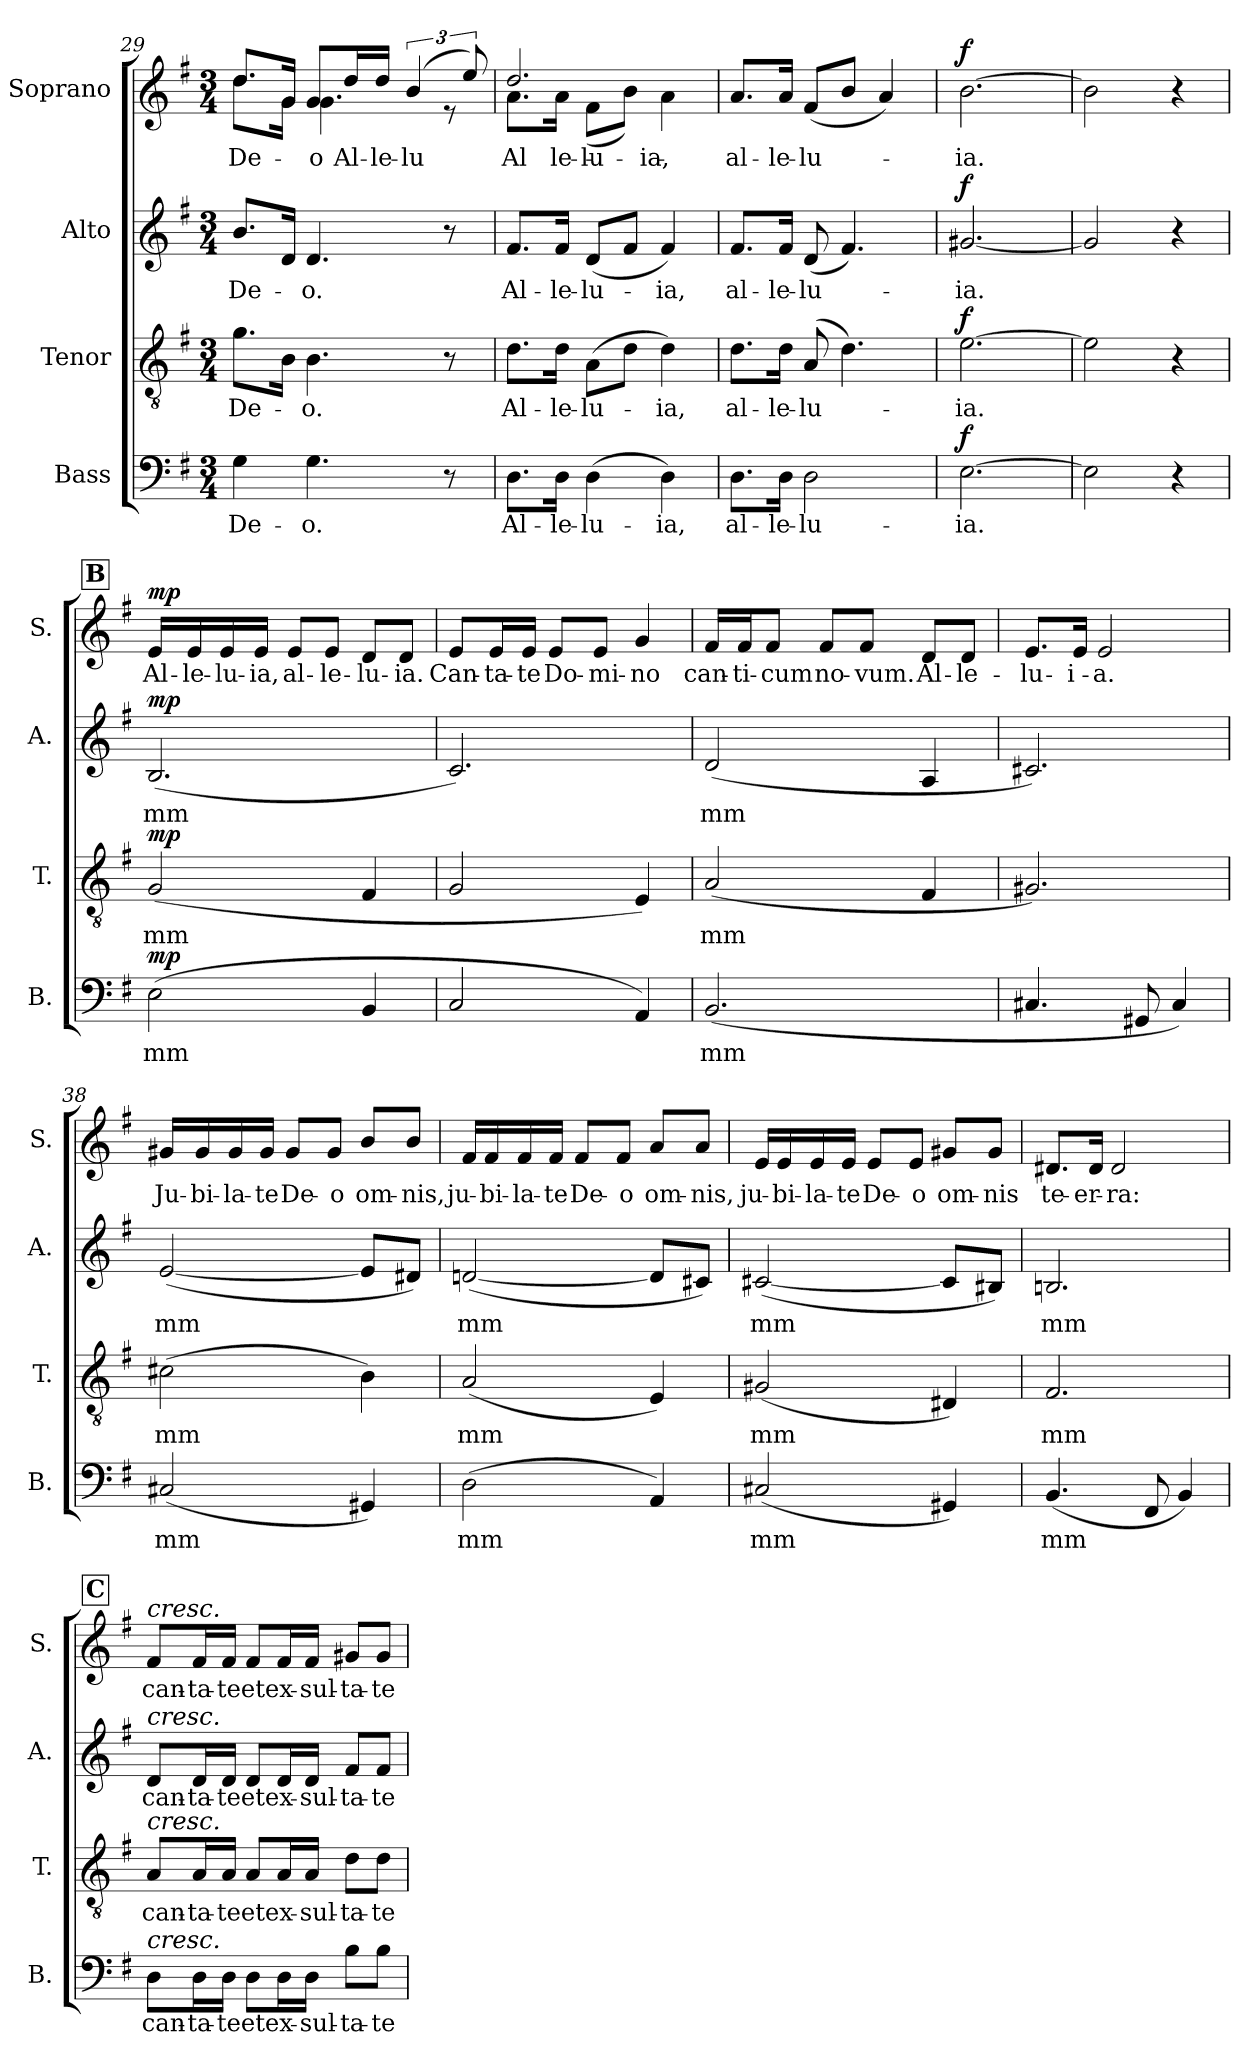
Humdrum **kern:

**kern	**text	**dynam	**kern	**text	**dynam	**kern	**text	**dynam	**kern	**text	**dynam
*part4	*part4	*part4	*part3	*part3	*part3	*part2	*part2	*part2	*part1	*part1	*part1
*staff4	*staff4	*staff4	*staff3	*staff3	*staff3	*staff2	*staff2	*staff2	*staff1	*staff1	*staff1
*I"Bass	*	*	*I"Tenor	*	*	*I"Alto	*	*	*I"Soprano	*	*
*I'B.	*	*	*I'T.	*	*	*I'A.	*	*	*I'S.	*	*
*clefF4	*	*	*clefGv2	*	*	*clefG2	*	*	*clefG2	*	*
*k[f#]	*	*	*k[f#]	*	*	*k[f#]	*	*	*k[f#]	*	*
*M3/4	*	*	*M3/4	*	*	*M3/4	*	*	*M3/4	*	*
=29	=29	=29	=29	=29	=29	=29	=29	=29	=29	=29	=29
!	!	!	!	!	!	!	!	!	!LO:TX:a:i:t=cresc.	!	!
!	!LO:LY:b	!	!	!LO:LY:b	!	!	!LO:LY:b	!	!	!LO:LY:b	!
*	*	*	*	*	*	*	*	*	*^	*	*
4G\	De-	.	8.g\L	De-	.	8.b/L	De-	.	8.dd/L	8.dd\L	De-	.
.	.	.	16B\Jk	.	.	16d/Jk	.	.	16g/Jk	16g\Jk	.	.
!	!LO:LY:b	!	!	!LO:LY:b	!	!	!LO:LY:b	!	!	!	!LO:LY:b	!
4.G\	-o.	.	4.B\	-o.	.	4.d/	-o.	.	8g/L	4.g\	-o	.
!	!	!	!	!	!	!	!	!	!	!	!LO:LY:a	!
.	.	.	.	.	.	.	.	.	16dd/L	.	Al-	.
!	!	!	!	!	!	!	!	!	!	!	!LO:LY:a	!
.	.	.	.	.	.	.	.	.	16dd/JJ	.	-le-	.
!	!	!	!	!	!	!	!	!	!	!	!LO:LY:a	!
.	.	.	.	.	.	.	.	.	(>6b/	.	-lu	.
8r	.	.	8r	.	.	8r	.	.	.	8r	.	.
.	.	.	.	.	.	.	.	.	12ee/)	.	.	.
!!LO:LB:g=z	!!
=30	=30	=30	=30	=30	=30	=30	=30	=30	=30	=30	=30	=30
!	!LO:LY:b	!	!	!LO:LY:b	!	!	!LO:LY:b	!	!	!	!LO:LY:a	!
!	!	!	!	!	!	!	!	!	!	!	!LO:LY:b	!
8.D\L	Al-	.	8.d\L	Al-	.	8.f#/L	Al-	.	2.dd/	8.a\L	Al-	.
!	!LO:LY:b	!	!	!LO:LY:b	!	!	!LO:LY:b	!	!	!	!LO:LY:b	!
16D\Jk	-le-	.	16d\Jk	-le-	.	16f#/Jk	-le-	.	.	16a\Jk	-le-	.
!	!LO:LY:b	!	!	!LO:LY:b	!	!	!LO:LY:b	!	!	!	!LO:LY:b	!
(>4D\	-lu-	.	(>8A\L	-lu-	.	(<8d/L	-lu-	.	.	(<8f#\L	-lu-	.
.	.	.	8d\J	.	.	8f#/J	.	.	.	8b\J)	.	.
!	!LO:LY:b	!	!	!LO:LY:b	!	!	!LO:LY:b	!	!	!	!LO:LY:b	!
4D\)	-ia,	.	4d\)	-ia,	.	4f#/)	-ia,	.	.	4a\	-ia,	.
=31	=31	=31	=31	=31	=31	=31	=31	=31	=31	=31	=31	=31
!	!LO:LY:b	!	!	!LO:LY:b	!	!	!LO:LY:b	!	!	!	!LO:LY:b	!
*	*	*	*	*	*	*	*	*	*v	*v	*	*
8.D\L	al-	.	8.d\L	al-	.	8.f#/L	al-	.	8.a/L	al-	.
!	!LO:LY:b	!	!	!LO:LY:b	!	!	!LO:LY:b	!	!	!LO:LY:b	!
16D\Jk	-le-	.	16d\Jk	-le-	.	16f#/Jk	-le-	.	16a/Jk	-le-	.
!	!LO:LY:b	!	!	!LO:LY:b	!	!	!LO:LY:b	!	!	!LO:LY:b	!
2D\	-lu-	.	(>8A/	-lu-	.	(<8d/	-lu-	.	(<8f#/L	-lu-	.
.	.	.	4.d\)	.	.	4.f#/)	.	.	8b/J	.	.
.	.	.	.	.	.	.	.	.	4a/)	.	.
=32	=32	=32	=32	=32	=32	=32	=32	=32	=32	=32	=32
!	!LO:LY:b	!LO:DY:a	!	!LO:LY:b	!LO:DY:a	!	!LO:LY:b	!LO:DY:a	!	!LO:LY:b	!LO:DY:a
[2.E\	-ia.	f	[2.e\	-ia.	f	[2.g#X/	-ia.	f	[2.b\	-ia.	f
=33	=33	=33	=33	=33	=33	=33	=33	=33	=33	=33	=33
2E\]	.	.	2e\]	.	.	2g#/]	.	.	2b\]	.	.
4r	.	.	4r	.	.	4r	.	.	4r	.	.
!!LO:REH:place=s1:a:B:fs=14:t=B
=34	=34	=34	=34	=34	=34	=34	=34	=34	=34	=34	=34
!	!LO:LY:b	!LO:DY:a	!	!LO:LY:b	!LO:DY:a	!	!LO:LY:b	!LO:DY:a	!	!LO:LY:b	!LO:DY:a
(>2E\	mm	mp	(>2G/	mm	mp	(<2.B/	mm	mp	16e/LL	Al-	mp
!	!	!	!	!	!	!	!	!	!	!LO:LY:b	!
.	.	.	.	.	.	.	.	.	16e/	-le-	.
!	!	!	!	!	!	!	!	!	!	!LO:LY:b	!
.	.	.	.	.	.	.	.	.	16e/	-lu-	.
!	!	!	!	!	!	!	!	!	!	!LO:LY:b	!
.	.	.	.	.	.	.	.	.	16e/JJ	-ia,	.
!	!	!	!	!	!	!	!	!	!	!LO:LY:b	!
.	.	.	.	.	.	.	.	.	8e/L	al-	.
!	!	!	!	!	!	!	!	!	!	!LO:LY:b	!
.	.	.	.	.	.	.	.	.	8e/J	-le-	.
!	!	!	!	!	!	!	!	!	!	!LO:LY:b	!
4BB/	.	.	4F#/	.	.	.	.	.	8d/L	-lu-	.
!	!	!	!	!	!	!	!	!	!	!LO:LY:b	!
.	.	.	.	.	.	.	.	.	8d/J	-ia.	.
!!LO:PB:g=z
=35	=35	=35	=35	=35	=35	=35	=35	=35	=35	=35	=35
!	!	!	!	!	!	!	!	!	!	!LO:LY:b	!
2C/	.	.	2G/	.	.	2.c/)	.	.	8e/L	Can-	.
!	!	!	!	!	!	!	!	!	!	!LO:LY:b	!
.	.	.	.	.	.	.	.	.	16e/L	-ta-	.
!	!	!	!	!	!	!	!	!	!	!LO:LY:b	!
.	.	.	.	.	.	.	.	.	16e/JJ	-te	.
!	!	!	!	!	!	!	!	!	!	!LO:LY:b	!
.	.	.	.	.	.	.	.	.	8e/L	Do-	.
!	!	!	!	!	!	!	!	!	!	!LO:LY:b	!
.	.	.	.	.	.	.	.	.	8e/J	-mi-	.
!	!	!	!	!	!	!	!	!	!	!LO:LY:b	!
4AA/)	.	.	4E/)	.	.	.	.	.	4g/	-no	.
=36	=36	=36	=36	=36	=36	=36	=36	=36	=36	=36	=36
!	!LO:LY:b	!	!	!LO:LY:b	!	!	!LO:LY:b	!	!	!LO:LY:b	!
(>2.BB/	mm	.	(<2A/	mm	.	(<2d/	mm	.	16f#/LL	can-	.
!	!	!	!	!	!	!	!	!	!	!LO:LY:b	!
.	.	.	.	.	.	.	.	.	16f#/J	-ti-	.
!	!	!	!	!	!	!	!	!	!	!LO:LY:b	!
.	.	.	.	.	.	.	.	.	8f#/J	-cum	.
!	!	!	!	!	!	!	!	!	!	!LO:LY:b	!
.	.	.	.	.	.	.	.	.	8f#/L	no-	.
!	!	!	!	!	!	!	!	!	!	!LO:LY:b	!
.	.	.	.	.	.	.	.	.	8f#/J	-vum.	.
!	!	!	!	!	!	!	!	!	!	!LO:LY:b	!
.	.	.	4F#/	.	.	4A/	.	.	8d/L	Al-	.
!	!	!	!	!	!	!	!	!	!	!LO:LY:b	!
.	.	.	.	.	.	.	.	.	8d/J	-le-	.
=37	=37	=37	=37	=37	=37	=37	=37	=37	=37	=37	=37
!	!	!	!	!	!	!	!	!	!	!LO:LY:b	!
4.C#X/	.	.	2.G#X/)	.	.	2.c#X/)	.	.	8.e/L	-lu-	.
!	!	!	!	!	!	!	!	!	!	!LO:LY:b	!
.	.	.	.	.	.	.	.	.	16e/Jk	-i-	.
!	!	!	!	!	!	!	!	!	!	!LO:LY:b	!
.	.	.	.	.	.	.	.	.	2e/	-a.	.
8GG#X/	.	.	.	.	.	.	.	.	.	.	.
4C#/)	.	.	.	.	.	.	.	.	.	.	.
=38	=38	=38	=38	=38	=38	=38	=38	=38	=38	=38	=38
!	!LO:LY:b	!	!	!LO:LY:b	!	!	!LO:LY:b	!	!	!LO:LY:b	!
(<2C#X/	mm	.	(>2c#X\	mm	.	(<[2e/	mm	.	16g#X/LL	Ju-	.
!	!	!	!	!	!	!	!	!	!	!LO:LY:b	!
.	.	.	.	.	.	.	.	.	16g#/	-bi-	.
!	!	!	!	!	!	!	!	!	!	!LO:LY:b	!
.	.	.	.	.	.	.	.	.	16g#/	-la-	.
!	!	!	!	!	!	!	!	!	!	!LO:LY:b	!
.	.	.	.	.	.	.	.	.	16g#/JJ	-te	.
!	!	!	!	!	!	!	!	!	!	!LO:LY:b	!
.	.	.	.	.	.	.	.	.	8g#/L	De-	.
!	!	!	!	!	!	!	!	!	!	!LO:LY:b	!
.	.	.	.	.	.	.	.	.	8g#/J	-o	.
!	!	!	!	!	!	!	!	!	!	!LO:LY:b	!
4GG#X/)	.	.	4B\)	.	.	8e/L]	.	.	8b/L	om-	.
!	!	!	!	!	!	!	!	!	!	!LO:LY:b	!
.	.	.	.	.	.	8d#X/J)	.	.	8b/J	-nis,	.
!!LO:LB:g=z
=39	=39	=39	=39	=39	=39	=39	=39	=39	=39	=39	=39
!	!LO:LY:b	!	!	!LO:LY:b	!	!	!LO:LY:b	!	!	!LO:LY:b	!
(>2D\	mm	.	(<2A/	mm	.	(<[2dn/	mm	.	16f#/LL	ju-	.
!	!	!	!	!	!	!	!	!	!	!LO:LY:b	!
.	.	.	.	.	.	.	.	.	16f#/	-bi-	.
!	!	!	!	!	!	!	!	!	!	!LO:LY:b	!
.	.	.	.	.	.	.	.	.	16f#/	-la-	.
!	!	!	!	!	!	!	!	!	!	!LO:LY:b	!
.	.	.	.	.	.	.	.	.	16f#/JJ	-te	.
!	!	!	!	!	!	!	!	!	!	!LO:LY:b	!
.	.	.	.	.	.	.	.	.	8f#/L	De-	.
!	!	!	!	!	!	!	!	!	!	!LO:LY:b	!
.	.	.	.	.	.	.	.	.	8f#/J	-o	.
!	!	!	!	!	!	!	!	!	!	!LO:LY:b	!
4AA/)	.	.	4E/)	.	.	8dn/L]	.	.	8a/L	om-	.
!	!	!	!	!	!	!	!	!	!	!LO:LY:b	!
.	.	.	.	.	.	8c#X/J)	.	.	8a/J	-nis,	.
=40	=40	=40	=40	=40	=40	=40	=40	=40	=40	=40	=40
!	!LO:LY:b	!	!	!LO:LY:b	!	!	!LO:LY:b	!	!	!LO:LY:b	!
(<2C#X/	mm	.	(<2G#X/	mm	.	(<[2c#X/	mm	.	16e/LL	ju-	.
!	!	!	!	!	!	!	!	!	!	!LO:LY:b	!
.	.	.	.	.	.	.	.	.	16e/	-bi-	.
!	!	!	!	!	!	!	!	!	!	!LO:LY:b	!
.	.	.	.	.	.	.	.	.	16e/	-la-	.
!	!	!	!	!	!	!	!	!	!	!LO:LY:b	!
.	.	.	.	.	.	.	.	.	16e/JJ	-te	.
!	!	!	!	!	!	!	!	!	!	!LO:LY:b	!
.	.	.	.	.	.	.	.	.	8e/L	De-	.
!	!	!	!	!	!	!	!	!	!	!LO:LY:b	!
.	.	.	.	.	.	.	.	.	8e/J	-o	.
!	!	!	!	!	!	!	!	!	!	!LO:LY:b	!
4GG#X/)	.	.	4D#X/)	.	.	8c#/L]	.	.	8g#X/L	om-	.
!	!	!	!	!	!	!	!	!	!	!LO:LY:b	!
.	.	.	.	.	.	8B#X/J)	.	.	8g#/J	-nis	.
=41	=41	=41	=41	=41	=41	=41	=41	=41	=41	=41	=41
!	!LO:LY:b	!	!	!LO:LY:b	!	!	!LO:LY:b	!	!	!LO:LY:b	!
(<4.BB/	mm	.	2.F#/	mm	.	2.Bn/	mm	.	8.d#X/L	te-	.
!	!	!	!	!	!	!	!	!	!	!LO:LY:b	!
.	.	.	.	.	.	.	.	.	16d#/Jk	-er-	.
!	!	!	!	!	!	!	!	!	!	!LO:LY:b	!
.	.	.	.	.	.	.	.	.	2d#/	-ra:	.
8FF#/	.	.	.	.	.	.	.	.	.	.	.
4BB/)	.	.	.	.	.	.	.	.	.	.	.
!!LO:PB:g=z
!!LO:REH:place=s1:a:B:fs=14:t=C
=42	=42	=42	=42	=42	=42	=42	=42	=42	=42	=42	=42
!	!	!	!	!	!	!	!	!	!LO:TX:a:i:t=cresc.	!	!
!	!	!	!	!	!	!LO:TX:a:i:t=cresc.	!	!	!	!	!
!	!	!	!LO:TX:a:i:t=cresc.	!	!	!	!	!	!	!	!
!LO:TX:a:i:t=cresc.	!	!	!	!	!	!	!	!	!	!	!
!	!LO:LY:b	!	!	!LO:LY:b	!	!	!LO:LY:b	!	!	!LO:LY:b	!
8D\L	can-	.	8A/L	can-	.	8d/L	can-	.	8f#/L	can-	.
!	!LO:LY:b	!	!	!LO:LY:b	!	!	!LO:LY:b	!	!	!LO:LY:b	!
16D\L	-ta-	.	16A/L	-ta-	.	16d/L	-ta-	.	16f#/L	-ta-	.
!	!LO:LY:b	!	!	!LO:LY:b	!	!	!LO:LY:b	!	!	!LO:LY:b	!
16D\JJ	-te	.	16A/JJ	-te	.	16d/JJ	-te	.	16f#/JJ	-te	.
!	!LO:LY:b	!	!	!LO:LY:b	!	!	!LO:LY:b	!	!	!LO:LY:b	!
8D\L	et	.	8A/L	et	.	8d/L	et	.	8f#/L	et	.
!	!LO:LY:b	!	!	!LO:LY:b	!	!	!LO:LY:b	!	!	!LO:LY:b	!
16D\L	ex-	.	16A/L	ex-	.	16d/L	ex-	.	16f#/L	ex-	.
!	!LO:LY:b	!	!	!LO:LY:b	!	!	!LO:LY:b	!	!	!LO:LY:b	!
16D\JJ	-sul-	.	16A/JJ	-sul-	.	16d/JJ	-sul-	.	16f#/JJ	-sul-	.
!	!LO:LY:b	!	!	!LO:LY:b	!	!	!LO:LY:b	!	!	!LO:LY:b	!
8B\L	-ta-	.	8d\L	-ta-	.	8f#/L	-ta-	.	8g#X/L	-ta-	.
!	!LO:LY:b	!	!	!LO:LY:b	!	!	!LO:LY:b	!	!	!LO:LY:b	!
8B\J	-te	.	8d\J	-te	.	8f#/J	-te	.	8g#/J	-te	.
=	=	=	=	=	=	=	=	=	=	=	=
*-	*-	*-	*-	*-	*-	*-	*-	*-	*-	*-	*-
